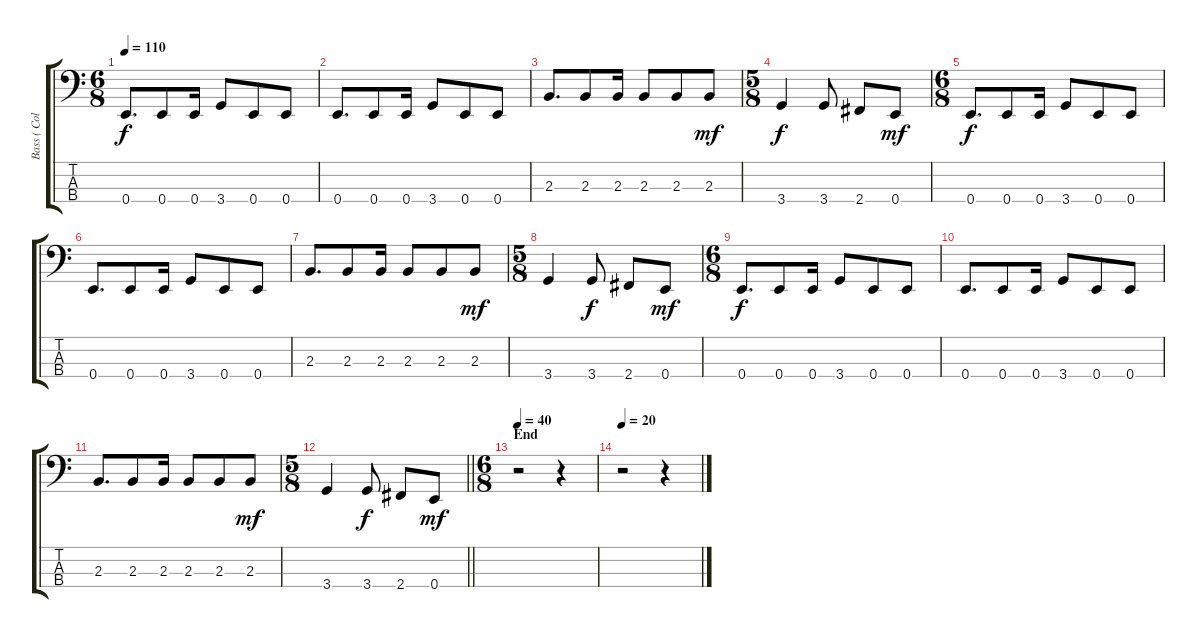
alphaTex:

\track ("Bass ( Colin Greenwood )" "Bass ( Col") {instrument electricbassfinger}
\staff {score tabs}
\tuning (G2 D2 A1 E1) {hide}
\ts (6 8)
\tempo 110
\clef f4
\ks c
0.4.8{d dy f} 0.4.8 0.4.16 3.4.8 0.4.8 0.4.8 |
0.4.8{d} 0.4.8 0.4.16 3.4.8 0.4.8 0.4.8 |
2.3.8{d} 2.3.8 2.3.16 2.3.8 2.3.8 2.3.8{dy mf} |
\ts (5 8)
3.4.4{dy f} 3.4.8 2.4.8 0.4.8{dy mf} |
\ts (6 8)
0.4.8{d dy f} 0.4.8 0.4.16 3.4.8 0.4.8 0.4.8 |
0.4.8{d} 0.4.8 0.4.16 3.4.8 0.4.8 0.4.8 |
2.3.8{d} 2.3.8 2.3.16 2.3.8 2.3.8 2.3.8{dy mf} |
\ts (5 8)
3.4.4 3.4.8{dy f} 2.4.8 0.4.8{dy mf} |
\ts (6 8)
0.4.8{d dy f} 0.4.8 0.4.16 3.4.8 0.4.8 0.4.8 |
0.4.8{d} 0.4.8 0.4.16 3.4.8 0.4.8 0.4.8 |
2.3.8{d} 2.3.8 2.3.16 2.3.8 2.3.8 2.3.8{dy mf} |
\ts (5 8)
\barLineRight lightlight
3.4.4 3.4.8{dy f} 2.4.8 0.4.8{dy mf} |
\ts (6 8)
\section ("" "End")
\tempo 40
r.2 r.4 |
\tempo 20
r.2 r.4
